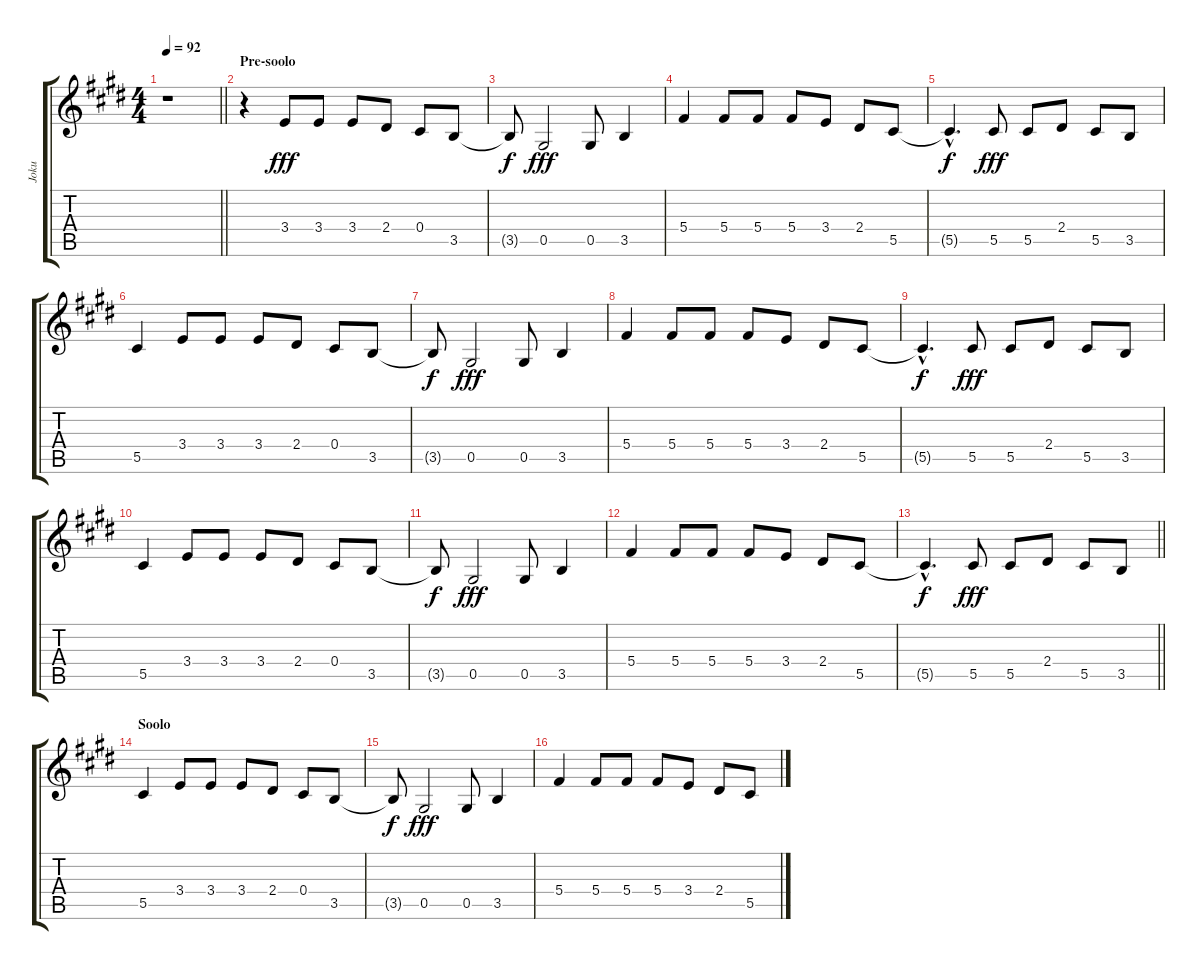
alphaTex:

\track ("Joku" "Joku") {instrument distortionguitar}
\staff {score tabs}
\tuning (Eb4 Bb3 Gb3 Db3 Ab2 Db2) {hide}
\ts (4 4)
\tempo 92
\clef g2
\barLineRight lightlight
\ks c#minor
r.1{dy fff} |
\section ("" "Pre-soolo")
r.4 3.4.8 3.4.8 3.4.8 2.4.8 0.4.8 3.5.8 |
3.5{t}.8{dy f} 0.5.2{dy fff} 0.5.8 3.5.4 |
5.4.4 5.4.8 5.4.8 5.4.8 3.4.8 2.4.8 5.5.8 |
5.5{hac t}.4{d dy f} 5.5.8{dy fff} 5.5.8 2.4.8 5.5.8 3.5.8 |
5.5.4 3.4.8 3.4.8 3.4.8 2.4.8 0.4.8 3.5.8 |
3.5{t}.8{dy f} 0.5.2{dy fff} 0.5.8 3.5.4 |
5.4.4 5.4.8 5.4.8 5.4.8 3.4.8 2.4.8 5.5.8 |
5.5{hac t}.4{d dy f} 5.5.8{dy fff} 5.5.8 2.4.8 5.5.8 3.5.8 |
5.5.4 3.4.8 3.4.8 3.4.8 2.4.8 0.4.8 3.5.8 |
3.5{t}.8{dy f} 0.5.2{dy fff} 0.5.8 3.5.4 |
5.4.4 5.4.8 5.4.8 5.4.8 3.4.8 2.4.8 5.5.8 |
\barLineRight lightlight
5.5{hac t}.4{d dy f} 5.5.8{dy fff} 5.5.8 2.4.8 5.5.8 3.5.8 |
\section ("" "Soolo")
5.5.4{volume 10} 3.4.8 3.4.8 3.4.8 2.4.8 0.4.8 3.5.8 |
3.5{t}.8{dy f} 0.5.2{dy fff} 0.5.8 3.5.4 |
5.4.4 5.4.8 5.4.8 5.4.8 3.4.8 2.4.8 5.5.8
